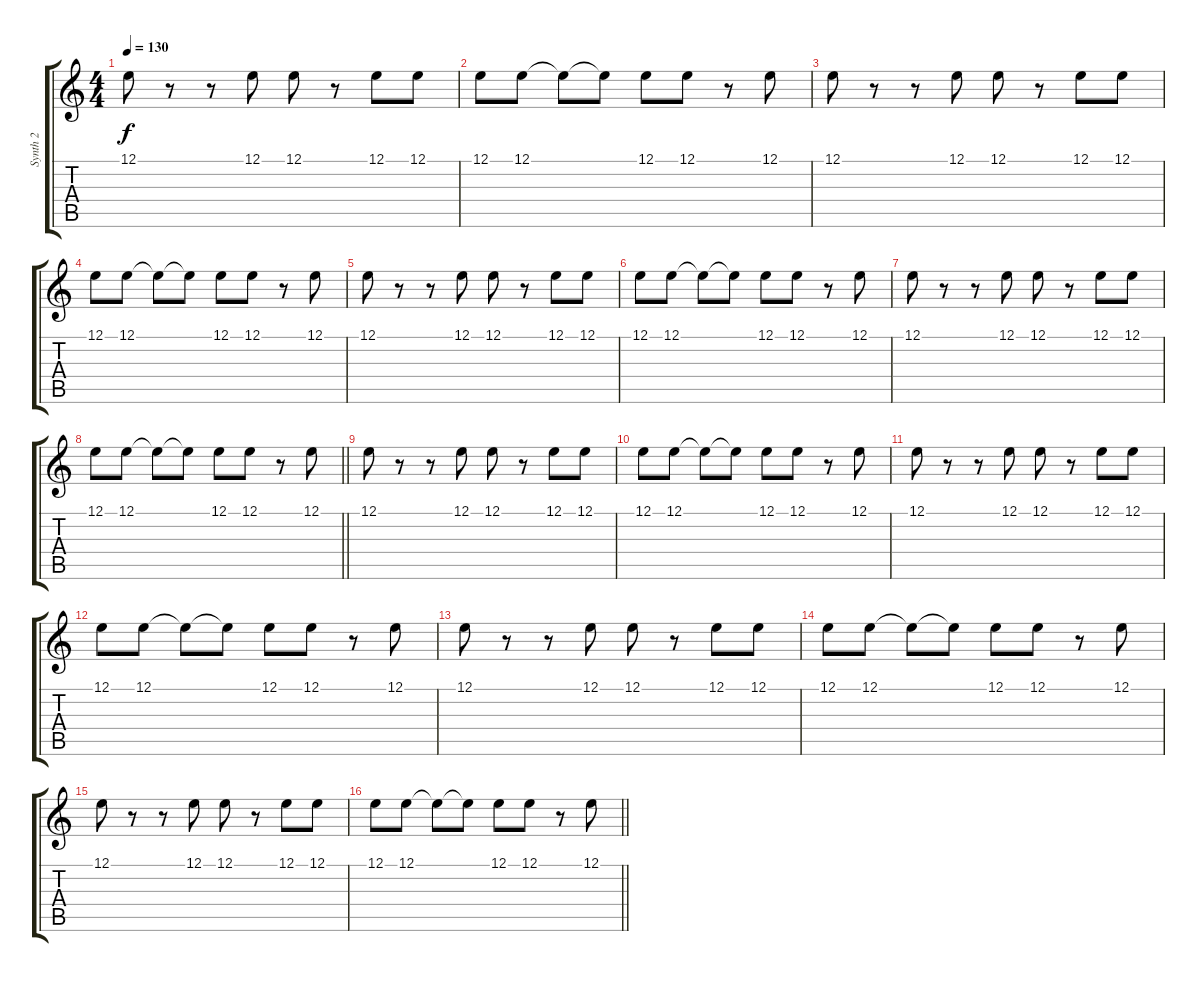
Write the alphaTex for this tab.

\track ("Synth 2" "Synth 2") {instrument lead1square}
\staff {score tabs}
\tuning (E4 B3 G3 D3 A2 E2) {hide}
\ts (4 4)
\tempo 130
\clef g2
\ks c
12.1.8{dy f} r.8 r.8 12.1.8 12.1.8 r.8 12.1.8 12.1.8 |
12.1.8 12.1.8 12.1{t}.8 12.1{t}.8 12.1.8 12.1.8 r.8 12.1.8 |
12.1.8 r.8 r.8 12.1.8 12.1.8 r.8 12.1.8 12.1.8 |
12.1.8 12.1.8 12.1{t}.8 12.1{t}.8 12.1.8 12.1.8 r.8 12.1.8 |
12.1.8 r.8 r.8 12.1.8 12.1.8 r.8 12.1.8 12.1.8 |
12.1.8 12.1.8 12.1{t}.8 12.1{t}.8 12.1.8 12.1.8 r.8 12.1.8 |
12.1.8 r.8 r.8 12.1.8 12.1.8 r.8 12.1.8 12.1.8 |
\barLineRight lightlight
12.1.8 12.1.8 12.1{t}.8 12.1{t}.8 12.1.8 12.1.8 r.8 12.1.8 |
12.1.8 r.8 r.8 12.1.8 12.1.8 r.8 12.1.8 12.1.8 |
12.1.8 12.1.8 12.1{t}.8 12.1{t}.8 12.1.8 12.1.8 r.8 12.1.8 |
12.1.8 r.8 r.8 12.1.8 12.1.8 r.8 12.1.8 12.1.8 |
12.1.8 12.1.8 12.1{t}.8 12.1{t}.8 12.1.8 12.1.8 r.8 12.1.8 |
12.1.8 r.8 r.8 12.1.8 12.1.8 r.8 12.1.8 12.1.8 |
12.1.8 12.1.8 12.1{t}.8 12.1{t}.8 12.1.8 12.1.8 r.8 12.1.8 |
12.1.8 r.8 r.8 12.1.8 12.1.8 r.8 12.1.8 12.1.8 |
\barLineRight lightlight
12.1.8 12.1.8 12.1{t}.8 12.1{t}.8 12.1.8 12.1.8 r.8 12.1.8
